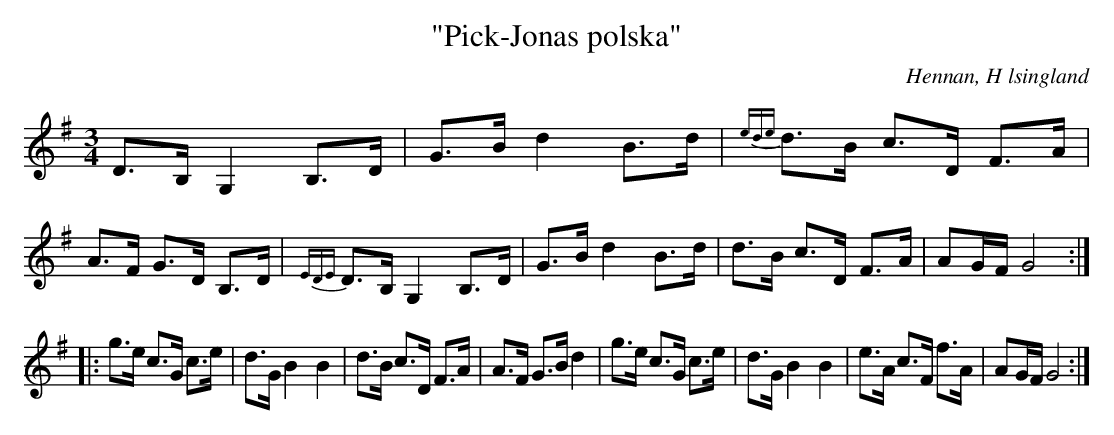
X:1
T: "Pick-Jonas polska"
O: Hennan, H lsingland
M: 3/4
L: 1/8
K: G
D>B, G,2 B,>D | G>B d2 B>d | {ede}d>B c>D F>A| A>F G>D B,>D|{EDE}D>B, G,2 B,>D|G>B d2 B>d | d>B c>D F>A| AG/F/ G4 :||:
g>e c>G c>e | d>G B2 B2 | d>B c>D F>A|A>F G>B d2|g>e c>G c>e | d>G B2 B2 | e>A c>F f>A|AG/F/ G4:|]
